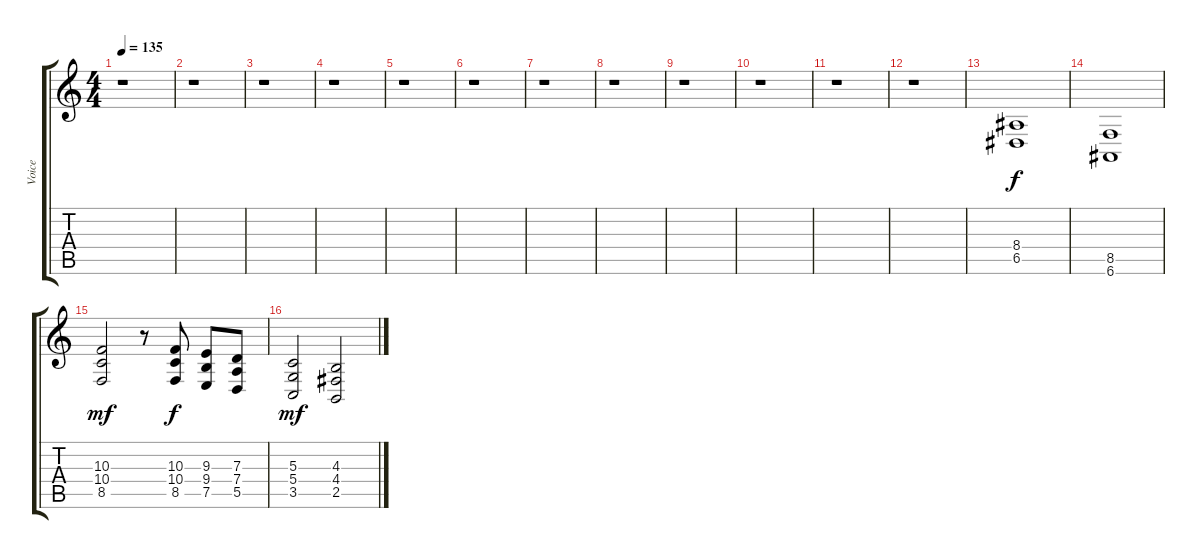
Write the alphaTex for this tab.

\track ("Voice" "Voice") {instrument choiraahs}
\staff {score tabs}
\tuning (E4 B3 G3 D3 A2 E2) {hide}
\ts (4 4)
\tempo 135
\clef g2
\ks c
r.1{dy f} |
r.1 |
r.1 |
r.1 |
r.1 |
r.1 |
r.1 |
r.1 |
r.1 |
r.1 |
r.1 |
r.1 |
(8.4 6.5).1 |
(8.5 6.6).1 |
(10.3 10.4 8.5).2{dy mf} r.8 (10.3 10.4 8.5).8{dy f} (9.3 9.4 7.5).8 (7.3 7.4 5.5).8 |
(5.3 5.4 3.5).2{dy mf} (4.3 4.4 2.5).2
